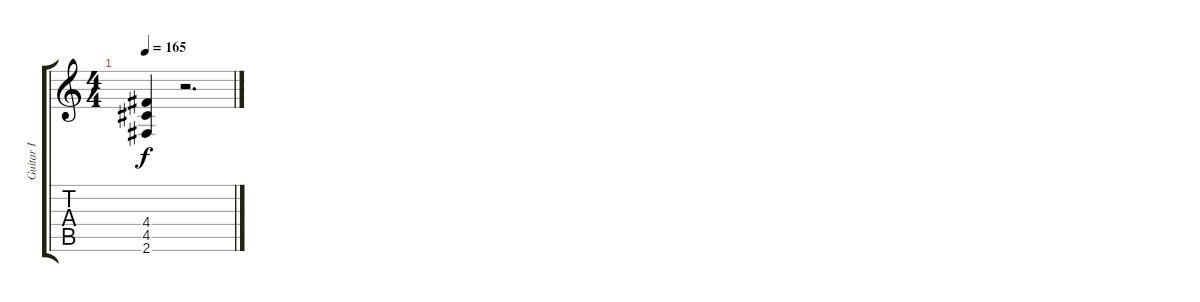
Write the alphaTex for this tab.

\track ("Guitar I" "Guitar I") {instrument distortionguitar}
\staff {score tabs}
\tuning (E4 B3 G3 D3 A2 E2) {hide}
\ts (4 4)
\tempo 165
\clef g2
\ks c
(4.4 4.5 2.6).4{dy f} r.2{d}
